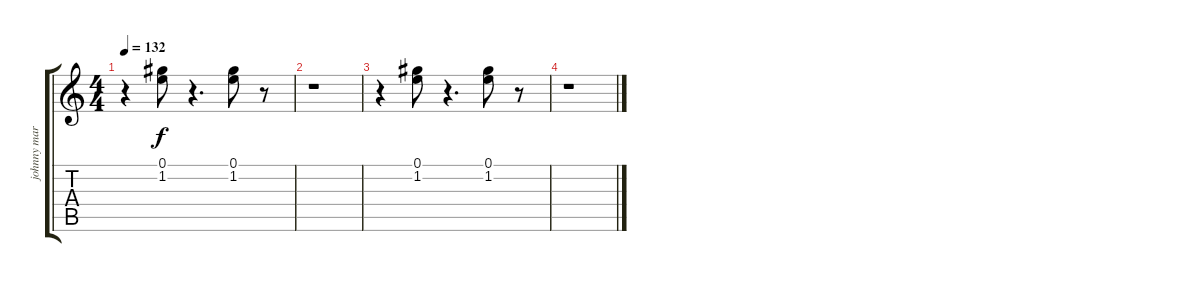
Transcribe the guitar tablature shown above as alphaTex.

\track ("johnny marr 2" "johnny mar") {instrument acousticguitarsteel}
\staff {score tabs}
\tuning (Ab4 Eb4 B3 Gb3 Db3 Ab2) {hide}
\ts (4 4)
\tempo 132
\clef g2
\ks c
r.4{dy f} (0.1 1.2).8 r.4{d} (0.1 1.2).8 r.8 |
r.1 |
r.4{instrument electricguitarjazz} (0.1 1.2).8 r.4{d} (0.1 1.2).8 r.8 |
r.1
